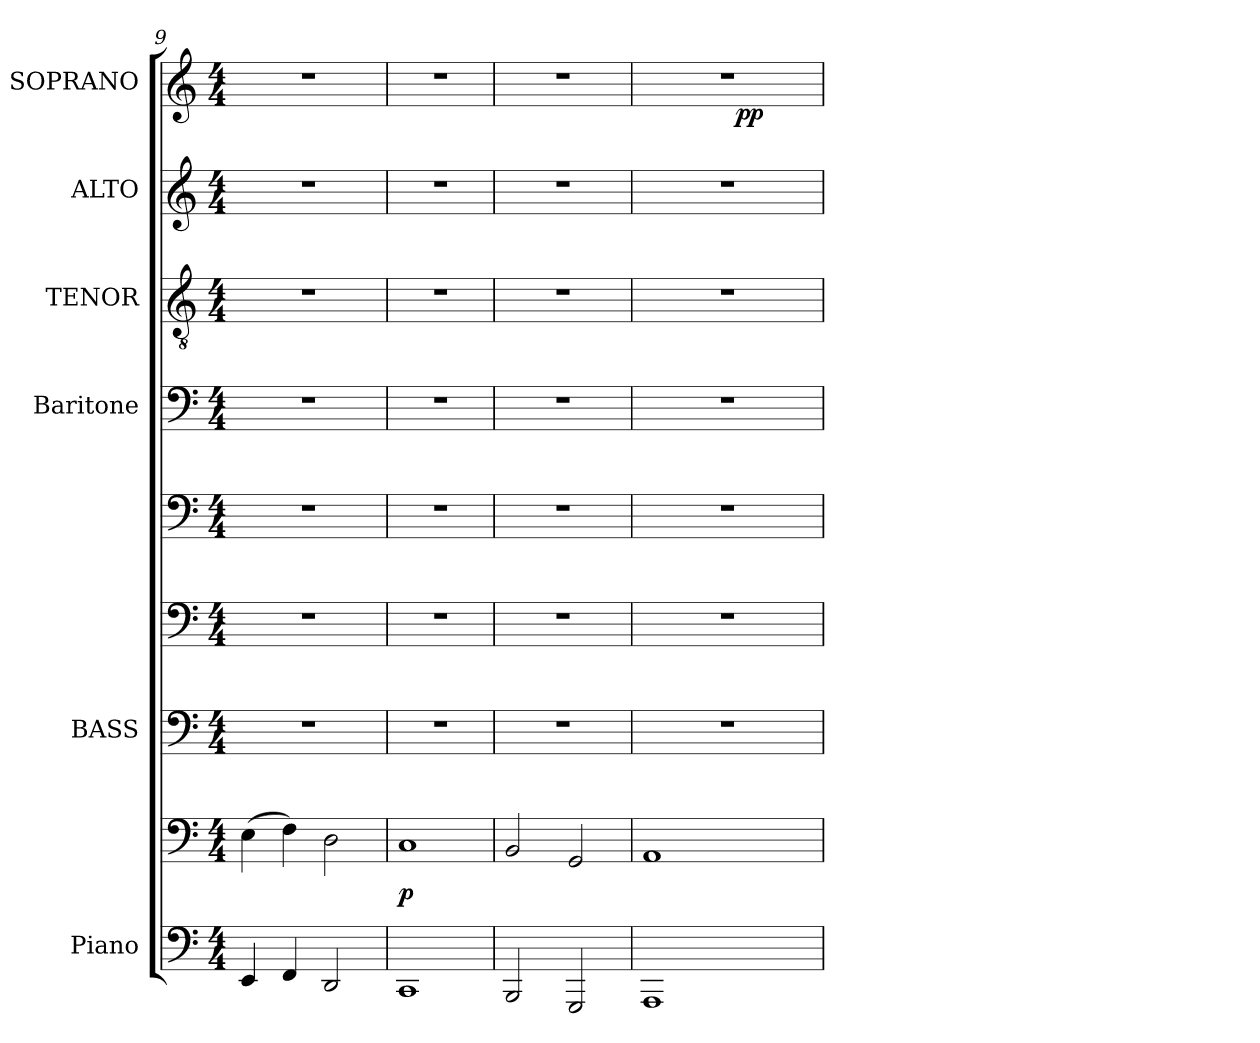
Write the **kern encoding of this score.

**kern	**kern	**dynam	**kern	**kern	**kern	**kern	**kern	**kern	**kern	**dynam
*part6	*part6	*part6	*part5	*part5	*part5	*part4	*part3	*part2	*part1	*part1
*staff9	*staff8	*staff8/9	*staff7	*staff6	*staff5	*staff4	*staff3	*staff2	*staff1	*staff1
*I"Piano	*	*	*I"BASS	*	*	*I"Baritone	*I"TENOR	*I"ALTO	*I"SOPRANO	*
*I'Pno.	*	*	*I'B.	*	*	*I'Bar.	*I'T.	*I'A.	*I'S.	*
!!LO:LB:g=z
*clefF4	*clefF4	*	*clefF4	*clefF4	*clefF4	*clefF4	*clefGv2	*clefG2	*clefG2	*
*	*	*	*	*	*	*	*ITrd7c12	*	*	*
*k[]	*k[]	*	*k[]	*k[]	*k[]	*k[]	*k[]	*k[]	*k[]	*
*C:	*C:	*	*C:	*C:	*C:	*C:	*C:	*C:	*C:	*
*M4/4	*M4/4	*	*M4/4	*M4/4	*M4/4	*M4/4	*M4/4	*M4/4	*M4/4	*
=9	=9	=9	=9	=9	=9	=9	=9	=9	=9	=9
4EEi/	(4Ei\	.	1r	1r	1r	1r	1r	1r	1r	.
4FFi/	4Fi\)	.	.	.	.	.	.	.	.	.
2DDi/	2Di\	.	.	.	.	.	.	.	.	.
=10	=10	=10	=10	=10	=10	=10	=10	=10	=10	=10
1CCi	1Ci	p	1r	1r	1r	1r	1r	1r	1r	.
=11	=11	=11	=11	=11	=11	=11	=11	=11	=11	=11
2BBBi/	2BBi/	.	1r	1r	1r	1r	1r	1r	1r	.
2GGGi/	2GGi/	.	.	.	.	.	.	.	.	.
=12	=12	=12	=12	=12	=12	=12	=12	=12	=12	=12
*	*	*	*	*	*	*	*	*	*^	*
1AAAi	1AAi	.	1r	1r	1r	1r	1r	1r	1r	2ryy	.
.	.	.	.	.	.	.	.	.	.	8ryy	.
.	.	.	.	.	.	.	.	.	.	512.ryy	.
.	.	.	.	.	.	.	.	.	.	4ryy	pp
.	.	.	.	.	.	.	.	.	.	16ryy	.
.	.	.	.	.	.	.	.	.	.	32ryy	.
.	.	.	.	.	.	.	.	.	.	64ryy	.
.	.	.	.	.	.	.	.	.	.	128ryy	.
.	.	.	.	.	.	.	.	.	.	256ryy	.
.	.	.	.	.	.	.	.	.	.	1024ryy	.
*	*	*	*	*	*	*	*	*	*v	*v	*
=	=	=	=	=	=	=	=	=	=	=
*-	*-	*-	*-	*-	*-	*-	*-	*-	*-	*-
